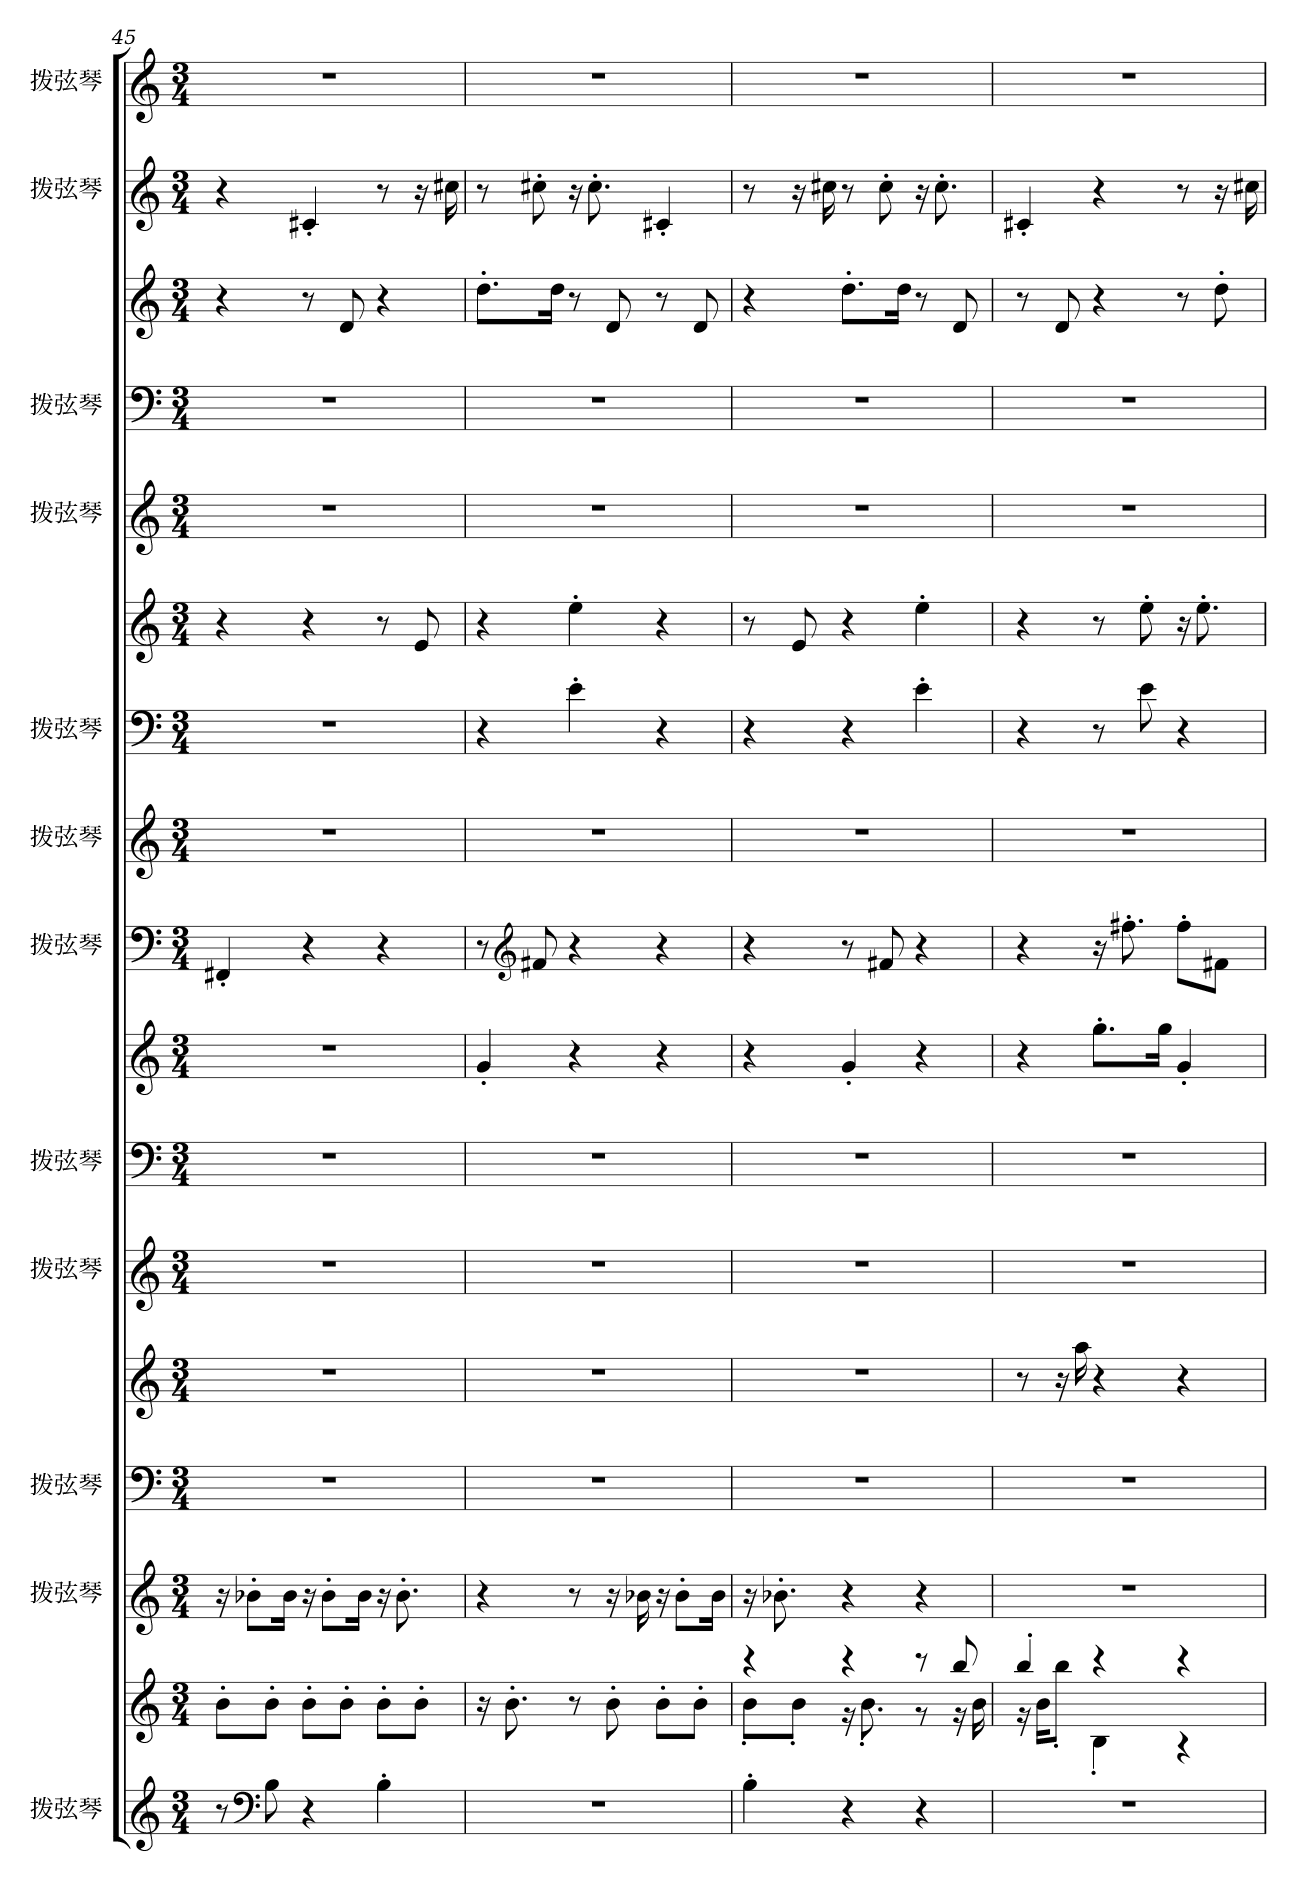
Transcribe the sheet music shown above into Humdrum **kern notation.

**kern	**kern	**kern	**kern	**kern	**kern	**kern	**kern	**kern	**kern	**kern	**kern	**kern	**kern	**kern	**kern	**kern
*part12	*part12	*part11	*part10	*part10	*part9	*part8	*part8	*part7	*part6	*part5	*part5	*part4	*part3	*part3	*part2	*part1
*staff17	*staff16	*staff15	*staff14	*staff13	*staff12	*staff11	*staff10	*staff9	*staff8	*staff7	*staff6	*staff5	*staff4	*staff3	*staff2	*staff1
*I"拨弦琴	*	*I"拨弦琴	*I"拨弦琴	*	*I"拨弦琴	*I"拨弦琴	*	*I"拨弦琴	*I"拨弦琴	*I"拨弦琴	*	*I"拨弦琴	*I"拨弦琴	*	*I"拨弦琴	*I"拨弦琴
!!LO:PB:g=z
*clefG2	*clefG2	*clefG2	*clefF4	*clefG2	*clefG2	*clefF4	*clefG2	*clefF4	*clefG2	*clefF4	*clefG2	*clefG2	*clefF4	*clefG2	*clefG2	*clefG2
*k[]	*k[]	*k[]	*k[]	*k[]	*k[]	*k[]	*k[]	*k[]	*k[]	*k[]	*k[]	*k[]	*k[]	*k[]	*k[]	*k[]
*M3/4	*M3/4	*M3/4	*M3/4	*M3/4	*M3/4	*M3/4	*M3/4	*M3/4	*M3/4	*M3/4	*M3/4	*M3/4	*M3/4	*M3/4	*M3/4	*M3/4
=45	=45	=45	=45	=45	=45	=45	=45	=45	=45	=45	=45	=45	=45	=45	=45	=45
8r	8b'\L	16r	2.r	2.r	2.r	2.r	2.r	4FF#X'/	2.r	2.r	4r	2.r	2.r	4r	4r	2.r
.	.	8b-X'\L	.	.	.	.	.	.	.	.	.	.	.	.	.	.
*clefF4	*	*	*	*	*	*	*	*	*	*	*	*	*	*	*	*
8B\	8b'\J	.	.	.	.	.	.	.	.	.	.	.	.	.	.	.
.	.	16b-\Jk	.	.	.	.	.	.	.	.	.	.	.	.	.	.
4r	8b'\L	16r	.	.	.	.	.	4r	.	.	4r	.	.	8r	4c#X'/	.
.	.	8b-'\L	.	.	.	.	.	.	.	.	.	.	.	.	.	.
.	8b'\J	.	.	.	.	.	.	.	.	.	.	.	.	8d/	.	.
.	.	16b-\Jk	.	.	.	.	.	.	.	.	.	.	.	.	.	.
4B'\	8b'\L	16r	.	.	.	.	.	4r	.	.	8r	.	.	4r	8r	.
.	.	8.b-'\	.	.	.	.	.	.	.	.	.	.	.	.	.	.
.	8b'\J	.	.	.	.	.	.	.	.	.	8e/	.	.	.	16r	.
.	.	.	.	.	.	.	.	.	.	.	.	.	.	.	16cc#X\	.
=46	=46	=46	=46	=46	=46	=46	=46	=46	=46	=46	=46	=46	=46	=46	=46	=46
2.r	16r	4r	2.r	2.r	2.r	2.r	4g'/	8r	2.r	4r	4r	2.r	2.r	8.dd'\L	8r	2.r
.	8.b'\	.	.	.	.	.	.	.	.	.	.	.	.	.	.	.
*	*	*	*	*	*	*	*	*clefG2	*	*	*	*	*	*	*	*
.	.	.	.	.	.	.	.	8f#X/	.	.	.	.	.	.	8cc#X'\	.
.	.	.	.	.	.	.	.	.	.	.	.	.	.	16dd\Jk	.	.
.	8r	8r	.	.	.	.	4r	4r	.	4e'\	4ee'\	.	.	8r	16r	.
.	.	.	.	.	.	.	.	.	.	.	.	.	.	.	8.cc#'\	.
.	8b'\	16r	.	.	.	.	.	.	.	.	.	.	.	8d/	.	.
.	.	16b-X\	.	.	.	.	.	.	.	.	.	.	.	.	.	.
.	8b'\L	16r	.	.	.	.	4r	4r	.	4r	4r	.	.	8r	4c#X'/	.
.	.	8b-'\L	.	.	.	.	.	.	.	.	.	.	.	.	.	.
.	8b'\J	.	.	.	.	.	.	.	.	.	.	.	.	8d/	.	.
.	.	16b-\Jk	.	.	.	.	.	.	.	.	.	.	.	.	.	.
=47	=47	=47	=47	=47	=47	=47	=47	=47	=47	=47	=47	=47	=47	=47	=47	=47
*	*^	*	*	*	*	*	*	*	*	*	*	*	*	*	*	*
4B'\	4r	8b'\L	16r	2.r	2.r	2.r	2.r	4r	4r	2.r	4r	8r	2.r	2.r	4r	8r	2.r
.	.	.	8.b-X'\	.	.	.	.	.	.	.	.	.	.	.	.	.	.
.	.	8b'\J	.	.	.	.	.	.	.	.	.	8e/	.	.	.	16r	.
.	.	.	.	.	.	.	.	.	.	.	.	.	.	.	.	16cc#X\	.
4r	4r	16r	4r	.	.	.	.	4g'/	8r	.	4r	4r	.	.	8.dd'\L	8r	.
.	.	8.b'\	.	.	.	.	.	.	.	.	.	.	.	.	.	.	.
.	.	.	.	.	.	.	.	.	8f#X/	.	.	.	.	.	.	8cc#'\	.
.	.	.	.	.	.	.	.	.	.	.	.	.	.	.	16dd\Jk	.	.
4r	8r	8r	4r	.	.	.	.	4r	4r	.	4e'\	4ee'\	.	.	8r	16r	.
.	.	.	.	.	.	.	.	.	.	.	.	.	.	.	.	8.cc#'\	.
.	8bb/	16r	.	.	.	.	.	.	.	.	.	.	.	.	8d/	.	.
.	.	16b\	.	.	.	.	.	.	.	.	.	.	.	.	.	.	.
!!LO:PB:g=z
=48	=48	=48	=48	=48	=48	=48	=48	=48	=48	=48	=48	=48	=48	=48	=48	=48	=48
2.r	4bb'/	16r	2.r	2.r	8r	2.r	2.r	4r	4r	2.r	4r	4r	2.r	2.r	8r	4c#X'/	2.r
.	.	16b\KL	.	.	.	.	.	.	.	.	.	.	.	.	.	.	.
.	.	8bb'\J	.	.	16r	.	.	.	.	.	.	.	.	.	8d/	.	.
.	.	.	.	.	16aa\	.	.	.	.	.	.	.	.	.	.	.	.
.	4r	4B'\	.	.	4r	.	.	8.gg'\L	16r	.	8r	8r	.	.	4r	4r	.
.	.	.	.	.	.	.	.	.	8.ff#X'\	.	.	.	.	.	.	.	.
.	.	.	.	.	.	.	.	.	.	.	8e\	8ee'\	.	.	.	.	.
.	.	.	.	.	.	.	.	16gg\Jk	.	.	.	.	.	.	.	.	.
.	4r	4r	.	.	4r	.	.	4g'/	8ff#'\L	.	4r	16r	.	.	8r	8r	.
.	.	.	.	.	.	.	.	.	.	.	.	8.ee'\	.	.	.	.	.
.	.	.	.	.	.	.	.	.	8f#X\J	.	.	.	.	.	8dd'\	16r	.
.	.	.	.	.	.	.	.	.	.	.	.	.	.	.	.	16cc#X\	.
*	*v	*v	*	*	*	*	*	*	*	*	*	*	*	*	*	*	*
=	=	=	=	=	=	=	=	=	=	=	=	=	=	=	=	=
*-	*-	*-	*-	*-	*-	*-	*-	*-	*-	*-	*-	*-	*-	*-	*-	*-
